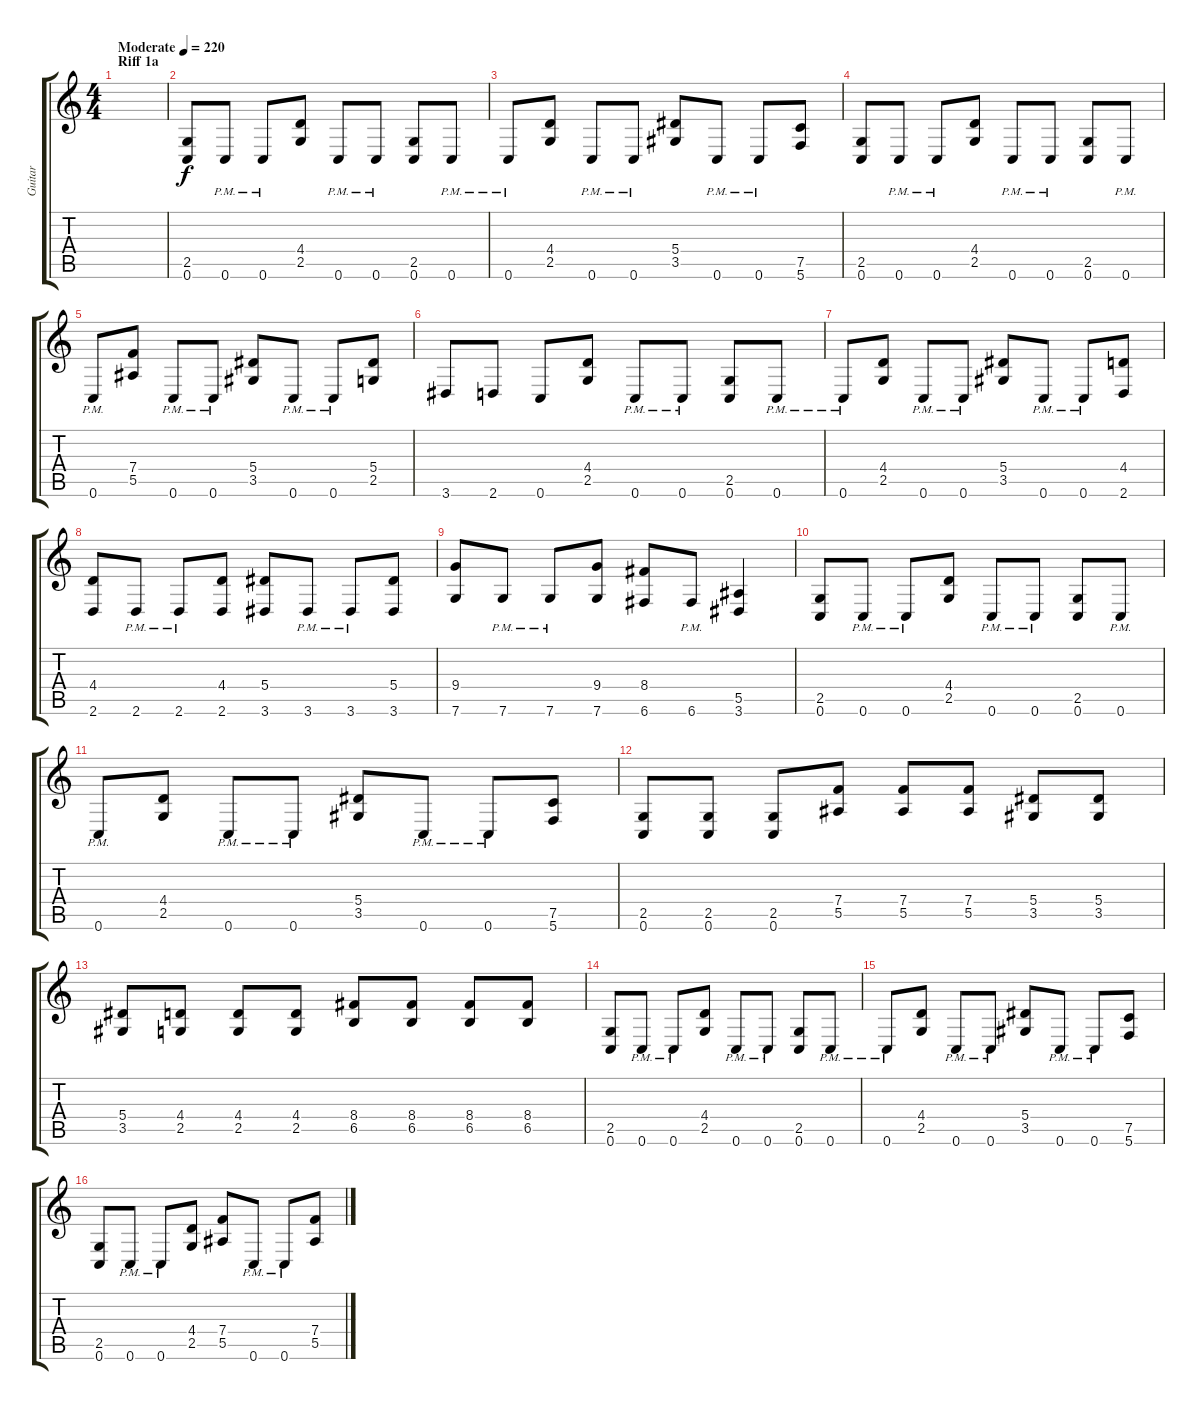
\track ("Guitar" "Guitar") {instrument distortionguitar}
\staff {score tabs}
\tuning (C4 G3 Eb3 Bb2 F2 C2) {hide}
\ts (4 4)
\section ("" "Riff 1a")
\tempo (220 "Moderate")
\clef g2
\ks c
|
(2.5 0.6).8 0.6{pm}.8 0.6{pm}.8 (4.4 2.5).8 0.6{pm}.8 0.6{pm}.8 (2.5 0.6).8 0.6{pm}.8 |
0.6{pm}.8 (4.4 2.5).8 0.6{pm}.8 0.6{pm}.8 (5.4 3.5).8 0.6{pm}.8 0.6{pm}.8 (7.5 5.6).8 |
(2.5 0.6).8 0.6{pm}.8 0.6{pm}.8 (4.4 2.5).8 0.6{pm}.8 0.6{pm}.8 (2.5 0.6).8 0.6{pm}.8 |
0.6{pm}.8 (7.4 5.5).8 0.6{pm}.8 0.6{pm}.8 (5.4 3.5).8 0.6{pm}.8 0.6{pm}.8 (5.4 2.5).8 |
3.6.8 2.6.8 0.6.8 (4.4 2.5).8 0.6{pm}.8 0.6{pm}.8 (2.5 0.6).8 0.6{pm}.8 |
0.6{pm}.8 (4.4 2.5).8 0.6{pm}.8 0.6{pm}.8 (5.4 3.5).8 0.6{pm}.8 0.6{pm}.8 (4.4 2.6).8 |
(4.4 2.6).8 2.6{pm}.8 2.6{pm}.8 (4.4 2.6).8 (5.4 3.6).8 3.6{pm}.8 3.6{pm}.8 (5.4 3.6).8 |
(9.4 7.6).8 7.6{pm}.8 7.6{pm}.8 (9.4 7.6).8 (8.4 6.6).8 6.6{pm}.8 (5.5 3.6).4 |
(2.5 0.6).8 0.6{pm}.8 0.6{pm}.8 (4.4 2.5).8 0.6{pm}.8 0.6{pm}.8 (2.5 0.6).8 0.6{pm}.8 |
0.6{pm}.8 (4.4 2.5).8 0.6{pm}.8 0.6{pm}.8 (5.4 3.5).8 0.6{pm}.8 0.6{pm}.8 (7.5 5.6).8 |
(2.5 0.6).8 (2.5 0.6).8 (2.5 0.6).8 (7.4 5.5).8 (7.4 5.5).8 (7.4 5.5).8 (5.4 3.5).8 (5.4 3.5).8 |
(5.4 3.5).8 (4.4 2.5).8 (4.4 2.5).8 (4.4 2.5).8 (8.4 6.5).8 (8.4 6.5).8 (8.4 6.5).8 (8.4 6.5).8 |
(2.5 0.6).8 0.6{pm}.8 0.6{pm}.8 (4.4 2.5).8 0.6{pm}.8 0.6{pm}.8 (2.5 0.6).8 0.6{pm}.8 |
0.6{pm}.8 (4.4 2.5).8 0.6{pm}.8 0.6{pm}.8 (5.4 3.5).8 0.6{pm}.8 0.6{pm}.8 (7.5 5.6).8 |
(2.5 0.6).8 0.6{pm}.8 0.6{pm}.8 (4.4 2.5).8 (7.4 5.5).8 0.6{pm}.8 0.6{pm}.8 (7.4 5.5).8
